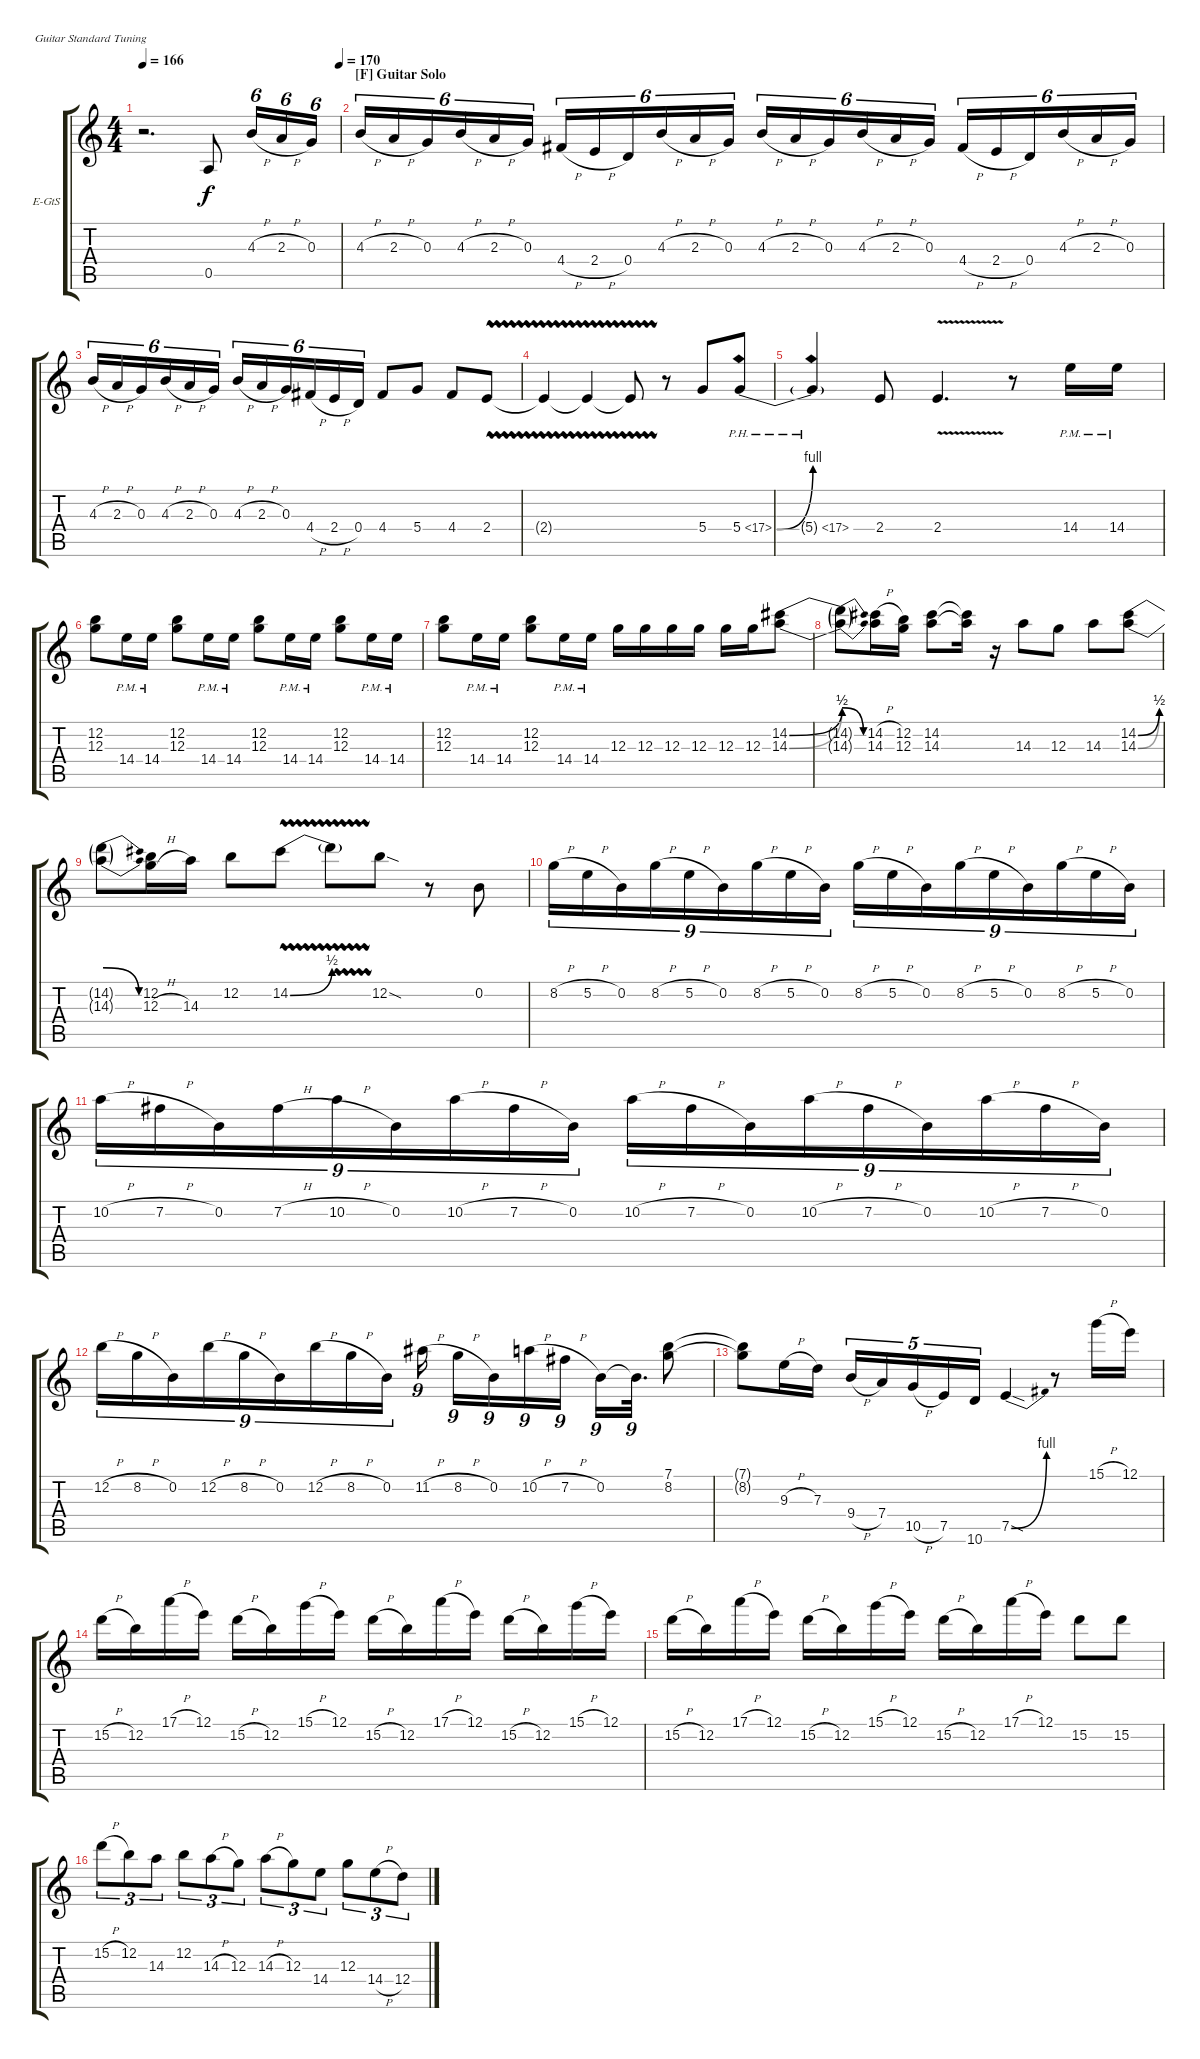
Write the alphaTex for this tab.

\bracketExtendMode groupsimilarinstruments
\firstSystemTrackNameOrientation horizontal
\otherSystemsTrackNameOrientation horizontal
\track ("Vivian Campbell Lead" "E-GtS") {instrument electricguitarclean}
\staff {score tabs}
\tuning (E4 B3 G3 D3 A2 E2)
\ts (4 4)
\tempo 166
\tempo (170 1)
\clef g2
\ks c
r.2{d dy f} 0.5.8 4.3{h}.16{tu (6 4)} 2.3{h}.16{tu (6 4)} 0.3.16{tu (6 4)} |
\section ("F" "Guitar Solo")
4.3{h}.16{tu (6 4)} 2.3{h}.16{tu (6 4)} 0.3.16{tu (6 4)} 4.3{h}.16{tu (6 4)} 2.3{h}.16{tu (6 4)} 0.3.16{tu (6 4)} 4.4{h}.16{tu (6 4)} 2.4{h}.16{tu (6 4)} 0.4.16{tu (6 4)} 4.3{h}.16{tu (6 4)} 2.3{h}.16{tu (6 4)} 0.3.16{tu (6 4)} 4.3{h}.16{tu (6 4)} 2.3{h}.16{tu (6 4)} 0.3.16{tu (6 4)} 4.3{h}.16{tu (6 4)} 2.3{h}.16{tu (6 4)} 0.3.16{tu (6 4)} 4.4{h}.16{tu (6 4)} 2.4{h}.16{tu (6 4)} 0.4.16{tu (6 4)} 4.3{h}.16{tu (6 4)} 2.3{h}.16{tu (6 4)} 0.3.16{tu (6 4)} |
4.3{h}.16{tu (6 4)} 2.3{h}.16{tu (6 4)} 0.3.16{tu (6 4)} 4.3{h}.16{tu (6 4)} 2.3{h}.16{tu (6 4)} 0.3.16{tu (6 4)} 4.3{h}.16{tu (6 4)} 2.3{h}.16{tu (6 4)} 0.3.16{tu (6 4)} 4.4{h}.16{tu (6 4)} 2.4{h}.16{tu (6 4)} 0.4.16{tu (6 4)} 4.4.8 5.4.8 4.4.8 2.4{vw}.8 |
2.4{vw t}.4 2.4{vw t}.4 2.4{vw t}.8 r.8 5.4.8 5.4{be (bend 0 0 59.4 4) ph 12}.8 |
5.4{be (hold 0 0 60 0) ph 12 t}.4 2.4.8 2.4{v}.4{d} r.8 14.4{pm}.16 14.4{pm}.16 |
(12.2 12.3).8 14.4{pm}.16 14.4{pm}.16 (12.2 12.3).8 14.4{pm}.16 14.4{pm}.16 (12.2 12.3).8 14.4{pm}.16 14.4{pm}.16 (12.2 12.3).8 14.4{pm}.16 14.4{pm}.16 |
(12.2 12.3).8 14.4{pm}.16 14.4{pm}.16 (12.2 12.3).8 14.4{pm}.16 14.4{pm}.16 12.3.16 12.3.16 12.3.16 12.3.16 12.3.16 12.3.16 (14.2{be (bend 0 0 60 2)} 14.3{be (bend 0 0 60 2)}).8 |
(14.2{be (release 0 2 60 0) t} 14.3{be (release 0 2 60 0) t}).8 (14.3{h} 14.2{h}).16 (12.3 12.2).16 (14.3 14.2).8 (14.3{t} 14.2{t}).16 r.16 14.3.8 12.3.8 14.3.8 (14.2{be (bend 0 0 60 2)} 14.3{be (bend 0 0 60 2)}).8 |
(14.2{be (release 0 2 60 0) t} 14.3{be (release 0 2 60 0) t}).8 (12.3{h} 12.2).16 14.3.16 12.2.8 14.2{be (bend 0 0 21.599999999999998 2) vw}.8 14.2{vw t}.8 12.2{sod}.8 r.8 0.2.8 |
8.2{h}.16{tu (9 8)} 5.2{h}.16{tu (9 8)} 0.2.16{tu (9 8)} 8.2{h}.16{tu (9 8)} 5.2{h}.16{tu (9 8)} 0.2.16{tu (9 8)} 8.2{h}.16{tu (9 8)} 5.2{h}.16{tu (9 8)} 0.2.16{tu (9 8)} 8.2{h}.16{tu (9 8)} 5.2{h}.16{tu (9 8)} 0.2.16{tu (9 8)} 8.2{h}.16{tu (9 8)} 5.2{h}.16{tu (9 8)} 0.2.16{tu (9 8)} 8.2{h}.16{tu (9 8)} 5.2{h}.16{tu (9 8)} 0.2.16{tu (9 8)} |
10.2{h}.16{tu (9 8)} 7.2{h}.16{tu (9 8)} 0.2.16{tu (9 8)} 7.2{h}.16{tu (9 8)} 10.2{h}.16{tu (9 8)} 0.2.16{tu (9 8)} 10.2{h}.16{tu (9 8)} 7.2{h}.16{tu (9 8)} 0.2.16{tu (9 8)} 10.2{h}.16{tu (9 8)} 7.2{h}.16{tu (9 8)} 0.2.16{tu (9 8)} 10.2{h}.16{tu (9 8)} 7.2{h}.16{tu (9 8)} 0.2.16{tu (9 8)} 10.2{h}.16{tu (9 8)} 7.2{h}.16{tu (9 8)} 0.2.16{tu (9 8)} |
12.2{h}.16{tu (9 8)} 8.2{h}.16{tu (9 8)} 0.2.16{tu (9 8)} 12.2{h}.16{tu (9 8)} 8.2{h}.16{tu (9 8)} 0.2.16{tu (9 8)} 12.2{h}.16{tu (9 8)} 8.2{h}.16{tu (9 8)} 0.2.16{tu (9 8)} 11.2{h}.16{tu (9 8)} 8.2{h}.16{tu (9 8)} 0.2.16{tu (9 8)} 10.2{h}.16{tu (9 8)} 7.2{h}.16{tu (9 8)} 0.2.16{tu (9 8)} 0.2{t}.32{d tu (9 8)} (8.2 7.1).8 |
(8.2{t} 7.1{t}).8 9.3{h}.16 7.3.16 9.4{h}.16{tu (5 4)} 7.4.16{tu (5 4)} 10.5{h}.16{tu (5 4)} 7.5.16{tu (5 4)} 10.6.16{tu (5 4)} 7.5{be (bend 0 0 30 4) sod}.4 r.8 15.1{h}.16 12.1.16 |
15.2{h}.16 12.2.16 17.1{h}.16 12.1.16 15.2{h}.16 12.2.16 15.1{h}.16 12.1.16 15.2{h}.16 12.2.16 17.1{h}.16 12.1.16 15.2{h}.16 12.2.16 15.1{h}.16 12.1.16 |
15.2{h}.16 12.2.16 17.1{h}.16 12.1.16 15.2{h}.16 12.2.16 15.1{h}.16 12.1.16 15.2{h}.16 12.2.16 17.1{h}.16 12.1.16 15.2.8 15.2.8 |
15.2{h}.8{tu (3 2)} 12.2.8{tu (3 2)} 14.3.8{tu (3 2)} 12.2.8{tu (3 2)} 14.3{h}.8{tu (3 2)} 12.3.8{tu (3 2)} 14.3{h}.8{tu (3 2)} 12.3.8{tu (3 2)} 14.4.8{tu (3 2)} 12.3.8{tu (3 2)} 14.4{h}.8{tu (3 2)} 12.4.8{tu (3 2)}
